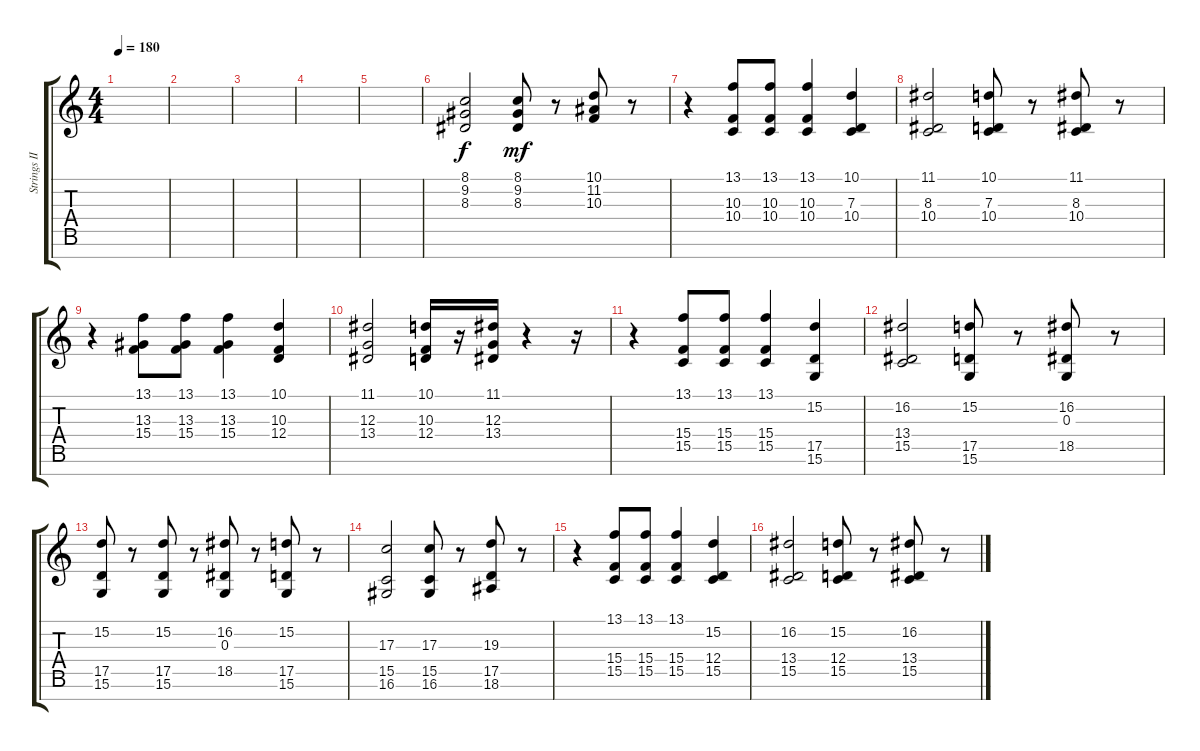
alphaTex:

\track ("Strings II" "Strings II") {instrument stringensemble2}
\staff {score tabs}
\tuning (E4 B3 G3 D3 A2 E2 B1) {hide}
\ts (4 4)
\tempo 180
\clef g2
\ks c
|
|
|
|
|
(8.1 9.2 8.3).2{volume 2} (8.1 9.2 8.3).8{dy mf volume 14} r.8 (10.1 11.2 10.3).8 r.8 |
r.4 (13.1 10.3 10.4).8 (13.1 10.3 10.4).8 (13.1 10.3 10.4).4 (10.1 7.3 10.4).4 |
(11.1 8.3 10.4).2 (10.1 7.3 10.4).8 r.8 (11.1 8.3 10.4).8 r.8 |
r.4 (13.1 13.3 15.4).8 (13.1 13.3 15.4).8 (13.1 13.3 15.4).4 (10.1 10.3 12.4).4 |
(11.1 12.3 13.4).2 (10.1 10.3 12.4).16 r.16 (11.1 12.3 13.4).16 r.4 r.16 |
r.4 (13.1 15.4 15.5).8 (13.1 15.4 15.5).8 (13.1 15.4 15.5).4 (15.2 17.5 15.6).4 |
(16.2 13.4 15.5).2 (15.2 17.5 15.6).8 r.8 (16.2 0.3 18.5).8 r.8 |
(15.2 17.5 15.6).8 r.8 (15.2 17.5 15.6).8 r.8 (16.2 0.3 18.5).8 r.8 (15.2 17.5 15.6).8 r.8 |
(17.3 15.5 16.6).2 (17.3 15.5 16.6).8 r.8 (19.3 17.5 18.6).8 r.8 |
r.4 (13.1 15.4 15.5).8 (13.1 15.4 15.5).8 (13.1 15.4 15.5).4 (15.2 12.4 15.5).4 |
(16.2 13.4 15.5).2 (15.2 12.4 15.5).8 r.8 (16.2 13.4 15.5).8 r.8
